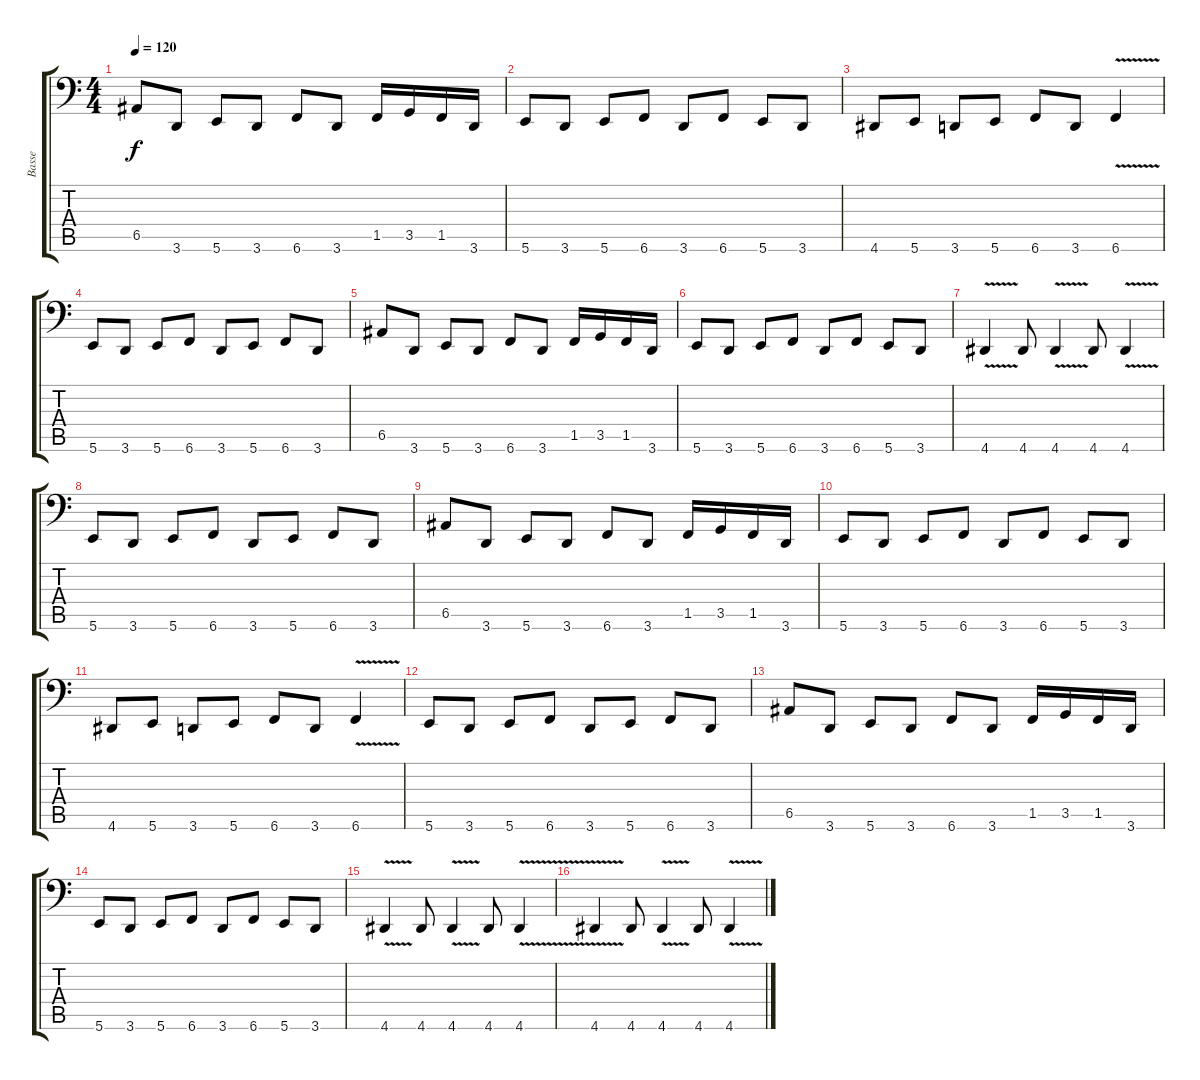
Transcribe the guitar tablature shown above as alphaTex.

\track ("Basse" "Basse") {instrument electricbassfinger}
\staff {score tabs}
\tuning (C3 G2 D2 A1 E1 B0) {hide}
\ts (4 4)
\tempo 120
\clef f4
\ks c
6.5.8{dy f} 3.6.8 5.6.8 3.6.8 6.6.8 3.6.8 1.5.16 3.5.16 1.5.16 3.6.16 |
5.6.8 3.6.8 5.6.8 6.6.8 3.6.8 6.6.8 5.6.8 3.6.8 |
4.6.8 5.6.8 3.6.8 5.6.8 6.6.8 3.6.8 6.6{v}.4 |
5.6.8 3.6.8 5.6.8 6.6.8 3.6.8 5.6.8 6.6.8 3.6.8 |
6.5.8 3.6.8 5.6.8 3.6.8 6.6.8 3.6.8 1.5.16 3.5.16 1.5.16 3.6.16 |
5.6.8 3.6.8 5.6.8 6.6.8 3.6.8 6.6.8 5.6.8 3.6.8 |
4.6{v}.4 4.6.8 4.6{v}.4 4.6.8 4.6{v}.4 |
5.6.8 3.6.8 5.6.8 6.6.8 3.6.8 5.6.8 6.6.8 3.6.8 |
6.5.8 3.6.8 5.6.8 3.6.8 6.6.8 3.6.8 1.5.16 3.5.16 1.5.16 3.6.16 |
5.6.8 3.6.8 5.6.8 6.6.8 3.6.8 6.6.8 5.6.8 3.6.8 |
4.6.8 5.6.8 3.6.8 5.6.8 6.6.8 3.6.8 6.6{v}.4 |
5.6.8 3.6.8 5.6.8 6.6.8 3.6.8 5.6.8 6.6.8 3.6.8 |
6.5.8 3.6.8 5.6.8 3.6.8 6.6.8 3.6.8 1.5.16 3.5.16 1.5.16 3.6.16 |
5.6.8 3.6.8 5.6.8 6.6.8 3.6.8 6.6.8 5.6.8 3.6.8 |
4.6{v}.4 4.6.8 4.6{v}.4 4.6.8 4.6{v}.4 |
4.6{v}.4 4.6.8 4.6{v}.4 4.6.8 4.6{v}.4
